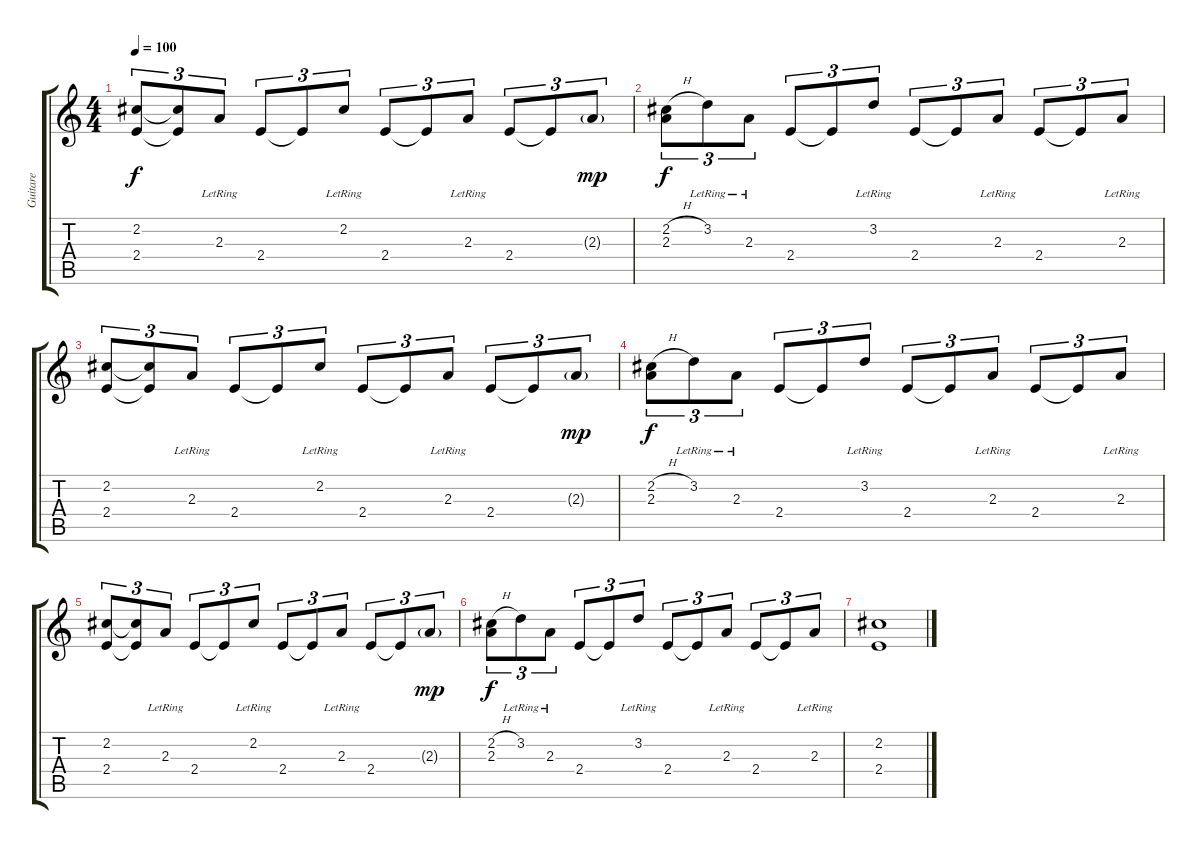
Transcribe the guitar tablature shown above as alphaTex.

\track ("Guitare" "Guitare") {instrument acousticguitarsteel}
\staff {score tabs}
\tuning (E4 B3 G3 D3 A2 E2) {hide}
\ts (4 4)
\tempo 100
\clef g2
\ks c
(2.2 2.4).8{tu (3 2) dy f} (2.2{t} 2.4{t}).8{tu (3 2)} 2.3{lr}.8{tu (3 2)} 2.4.8{tu (3 2)} 2.4{t}.8{tu (3 2)} 2.2{lr}.8{tu (3 2)} 2.4.8{tu (3 2)} 2.4{t}.8{tu (3 2)} 2.3{lr}.8{tu (3 2)} 2.4.8{tu (3 2)} 2.4{t}.8{tu (3 2)} 2.3{g}.8{tu (3 2) dy mp} |
(2.2{h} 2.3).8{tu (3 2) dy f} 3.2{lr}.8{tu (3 2)} 2.3{lr}.8{tu (3 2)} 2.4.8{tu (3 2)} 2.4{t}.8{tu (3 2)} 3.2{lr}.8{tu (3 2)} 2.4.8{tu (3 2)} 2.4{t}.8{tu (3 2)} 2.3{lr}.8{tu (3 2)} 2.4.8{tu (3 2)} 2.4{t}.8{tu (3 2)} 2.3{lr}.8{tu (3 2)} |
(2.2 2.4).8{tu (3 2)} (2.2{t} 2.4{t}).8{tu (3 2)} 2.3{lr}.8{tu (3 2)} 2.4.8{tu (3 2)} 2.4{t}.8{tu (3 2)} 2.2{lr}.8{tu (3 2)} 2.4.8{tu (3 2)} 2.4{t}.8{tu (3 2)} 2.3{lr}.8{tu (3 2)} 2.4.8{tu (3 2)} 2.4{t}.8{tu (3 2)} 2.3{g}.8{tu (3 2) dy mp} |
(2.2{h} 2.3).8{tu (3 2) dy f} 3.2{lr}.8{tu (3 2)} 2.3{lr}.8{tu (3 2)} 2.4.8{tu (3 2)} 2.4{t}.8{tu (3 2)} 3.2{lr}.8{tu (3 2)} 2.4.8{tu (3 2)} 2.4{t}.8{tu (3 2)} 2.3{lr}.8{tu (3 2)} 2.4.8{tu (3 2)} 2.4{t}.8{tu (3 2)} 2.3{lr}.8{tu (3 2)} |
(2.2 2.4).8{tu (3 2)} (2.2{t} 2.4{t}).8{tu (3 2)} 2.3{lr}.8{tu (3 2)} 2.4.8{tu (3 2)} 2.4{t}.8{tu (3 2)} 2.2{lr}.8{tu (3 2)} 2.4.8{tu (3 2)} 2.4{t}.8{tu (3 2)} 2.3{lr}.8{tu (3 2)} 2.4.8{tu (3 2)} 2.4{t}.8{tu (3 2)} 2.3{g}.8{tu (3 2) dy mp} |
(2.2{h} 2.3).8{tu (3 2) dy f} 3.2{lr}.8{tu (3 2)} 2.3{lr}.8{tu (3 2)} 2.4.8{tu (3 2)} 2.4{t}.8{tu (3 2)} 3.2{lr}.8{tu (3 2)} 2.4.8{tu (3 2)} 2.4{t}.8{tu (3 2)} 2.3{lr}.8{tu (3 2)} 2.4.8{tu (3 2)} 2.4{t}.8{tu (3 2)} 2.3{lr}.8{tu (3 2)} |
(2.2 2.4).1
